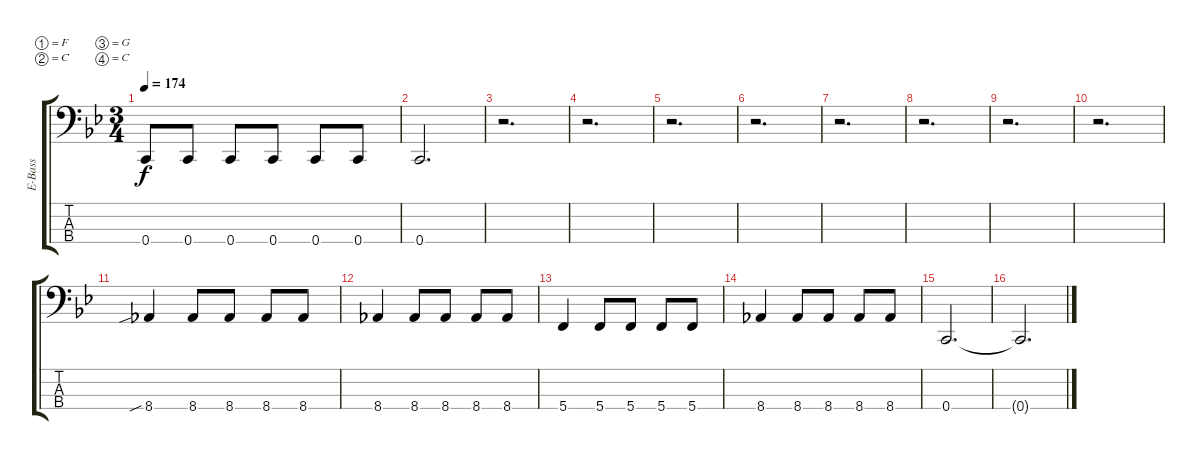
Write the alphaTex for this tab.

\bracketExtendMode groupsimilarinstruments
\track ("Mike D'Antonio" "E-Bass") {instrument electricbasspick}
\staff {score tabs}
\tuning (F2 C2 G1 C1)
\ts (3 4)
\tempo 174
\clef f4
\ks bb
0.4{acc forcenatural}.8{dy f} 0.4{acc forcenatural}.8 0.4{acc forcenatural}.8 0.4{acc forcenatural}.8 0.4{acc forcenatural}.8 0.4{acc forcenatural}.8 |
0.4{acc forcenatural}.2{d} |
r.2{d} |
r.2{d} |
r.2{d} |
r.2{d} |
r.2{d} |
r.2{d} |
r.2{d} |
r.2{d} |
8.4{sib acc b}.4 8.4{acc b}.8 8.4{acc b}.8 8.4{acc b}.8 8.4{acc b}.8 |
8.4{acc b}.4 8.4{acc b}.8 8.4{acc b}.8 8.4{acc b}.8 8.4{acc b}.8 |
5.4{acc forcenatural}.4 5.4{acc forcenatural}.8 5.4{acc forcenatural}.8 5.4{acc forcenatural}.8 5.4{acc forcenatural}.8 |
8.4{acc b}.4 8.4{acc b}.8 8.4{acc b}.8 8.4{acc b}.8 8.4{acc b}.8 |
0.4{acc forcenatural}.2{d} |
0.4{t acc forcenatural}.2{d}
